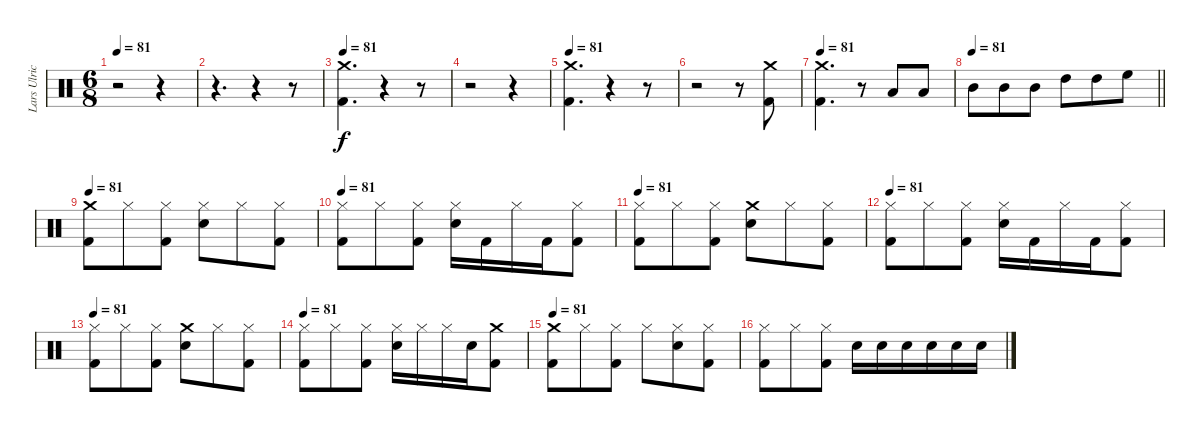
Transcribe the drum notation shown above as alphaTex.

\track ("Lars Ulrich" "Lars Ulric") {instrument percussion}
\staff {score}
\articulation defaults
\ts (6 8)
\tempo 81
\clef neutral
\ks c
r.2{dy f} r.4 |
r.4{d} r.4 r.8 |
\tempo 81
("Kick (hit) 2" "Crash medium (hit)").4{d volume 5} r.4 r.8 |
r.2 r.4 |
\tempo 81
("Crash medium (hit)" "Kick (hit) 2").4{d} r.4 r.8 |
r.2 r.8 ("Kick (hit) 2" "Crash medium (hit)").8 |
\tempo 81
("Kick (hit) 2" "Crash medium (hit)").4{d} r.8 "Low Tom (hit)".8{volume 10} "Low Tom (hit)".8 |
\tempo 81
\barLineRight lightlight "Mid Tom (hit)".8 "Mid Tom (hit)".8 "Mid Tom (hit)".8 "High Tom (hit)".8 "High Tom (hit)".8 "High Floor Tom (hit)".8
|
\tempo 81
("Kick (hit) 2" "Crash medium (hit)").8 "Hi-Hat (closed)".8 ("Kick (hit) 2" "Hi-Hat (closed)").8 ("Hi-Hat (closed)" "Snare (hit) 2").8 "Hi-Hat (closed)".8 ("Kick (hit) 2" "Hi-Hat (closed)").8 |
\tempo 81
("Hi-Hat (closed)" "Kick (hit) 2").8 "Hi-Hat (closed)".8 ("Kick (hit) 2" "Hi-Hat (closed)").8 ("Hi-Hat (closed)" "Snare (hit) 2").16 "Kick (hit) 2".16 "Hi-Hat (closed)".16 "Kick (hit) 2".16 ("Kick (hit) 2" "Hi-Hat (closed)").8 |
\tempo 81
("Hi-Hat (closed)" "Kick (hit) 2").8 "Hi-Hat (closed)".8 ("Hi-Hat (closed)" "Kick (hit) 2").8 ("Crash medium (hit)" "Snare (hit) 2").8 "Hi-Hat (closed)".8 ("Kick (hit) 2" "Hi-Hat (closed)").8 |
\tempo 81
("Hi-Hat (closed)" "Kick (hit) 2").8 "Hi-Hat (closed)".8 ("Kick (hit) 2" "Hi-Hat (closed)").8 ("Hi-Hat (closed)" "Snare (hit) 2").16 "Kick (hit) 2".16 "Hi-Hat (closed)".16 "Kick (hit) 2".16 ("Kick (hit) 2" "Hi-Hat (closed)").8 |
\tempo 81
("Hi-Hat (closed)" "Kick (hit) 2").8 "Hi-Hat (closed)".8 ("Hi-Hat (closed)" "Kick (hit) 2").8 ("Crash medium (hit)" "Snare (hit) 2").8 "Hi-Hat (closed)".8 ("Kick (hit) 2" "Hi-Hat (closed)").8 |
\tempo 81
("Kick (hit) 2" "Hi-Hat (closed)").8 "Hi-Hat (closed)".8 ("Kick (hit) 2" "Hi-Hat (closed)").8 ("Hi-Hat (closed)" "Snare (hit) 2").16 "Hi-Hat (closed)".16 "Hi-Hat (closed)".16 "Snare (hit) 2".16 ("Crash medium (hit)" "Kick (hit) 2").8 |
\tempo 81
("Kick (hit) 2" "Crash medium (hit)").8 "Hi-Hat (closed)".8 ("Kick (hit) 2" "Hi-Hat (closed)").8 "Hi-Hat (closed)".8 ("Snare (hit) 2" "Hi-Hat (closed)").8 ("Kick (hit) 2" "Hi-Hat (closed)").8 |
("Hi-Hat (closed)" "Kick (hit) 2").8 "Hi-Hat (closed)".8 ("Hi-Hat (closed)" "Kick (hit) 2").8 "Snare (hit) 2".16 "Snare (hit) 2".16 "Snare (hit) 2".16 "Snare (hit) 2".16 "Snare (hit) 2".16 "Snare (hit) 2".16
